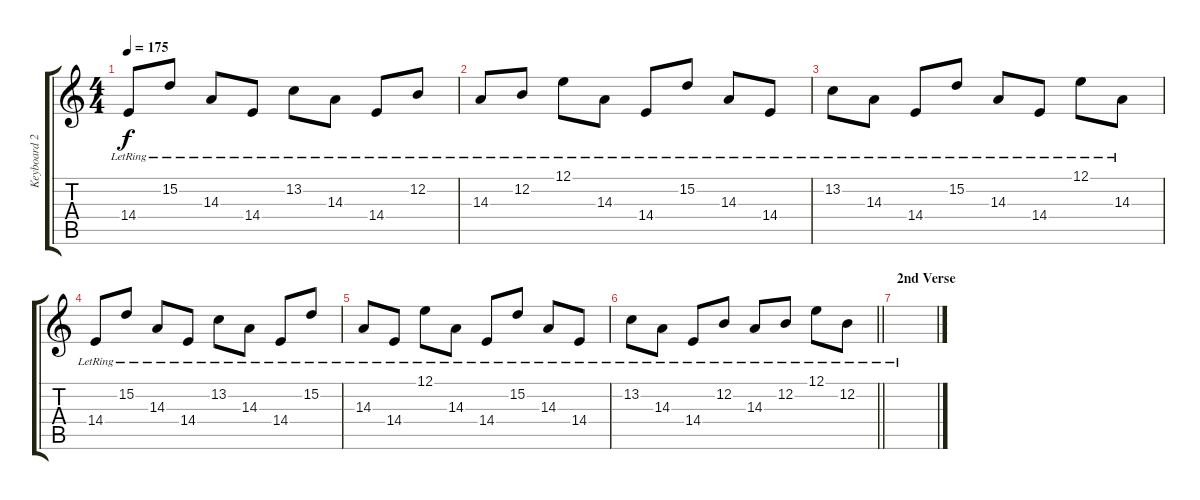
\track ("Keyboard 2" "Keyboard 2") {instrument fx7echoes}
\staff {score tabs}
\tuning (E4 B3 G3 D3 A2 E2) {hide}
\ts (4 4)
\tempo 175
\clef g2
\ks c
14.4{lr}.8{dy f} 15.2{lr}.8 14.3{lr}.8 14.4{lr}.8 13.2{lr}.8 14.3{lr}.8 14.4{lr}.8 12.2{lr}.8 |
14.3{lr}.8 12.2{lr}.8 12.1{lr}.8 14.3{lr}.8 14.4{lr}.8 15.2{lr}.8 14.3{lr}.8 14.4{lr}.8 |
13.2{lr}.8 14.3{lr}.8 14.4{lr}.8 15.2{lr}.8 14.3{lr}.8 14.4{lr}.8 12.1{lr}.8 14.3{lr}.8 |
14.4{lr}.8 15.2{lr}.8 14.3{lr}.8 14.4{lr}.8 13.2{lr}.8 14.3{lr}.8 14.4{lr}.8 15.2{lr}.8 |
14.3{lr}.8 14.4{lr}.8 12.1{lr}.8 14.3{lr}.8 14.4{lr}.8 15.2{lr}.8 14.3{lr}.8 14.4{lr}.8 |
\barLineRight lightlight
13.2{lr}.8 14.3{lr}.8 14.4{lr}.8 12.2{lr}.8 14.3{lr}.8 12.2{lr}.8 12.1{lr}.8 12.2{lr}.8 |
\section ("" "2nd Verse")
